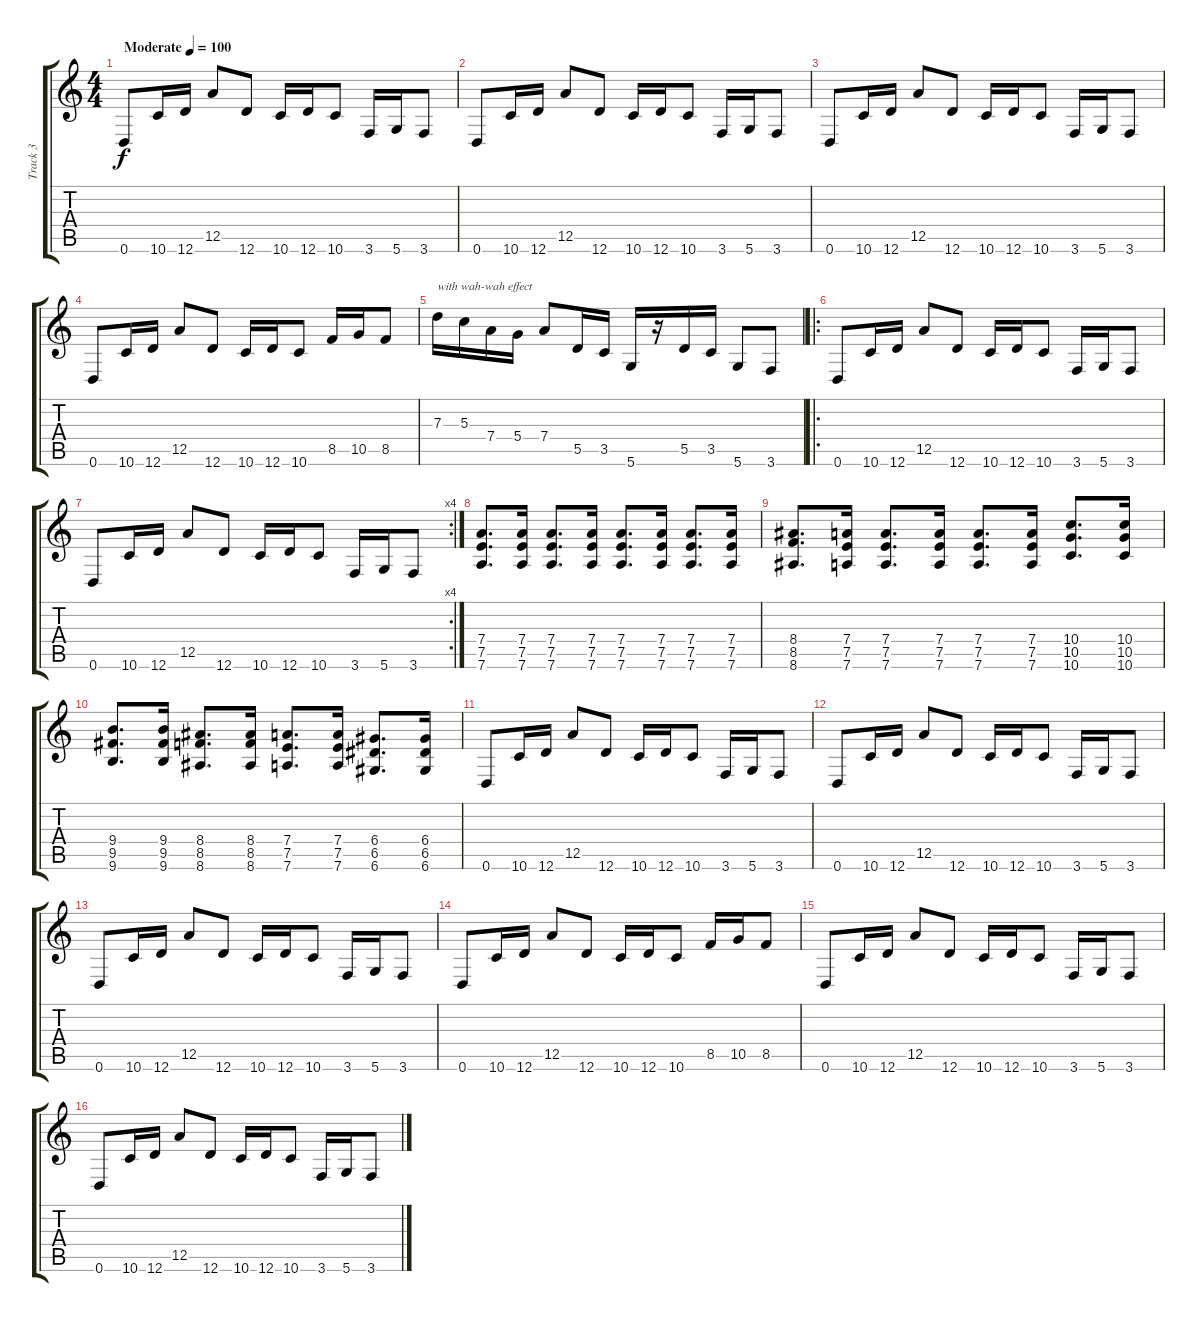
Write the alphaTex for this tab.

\track ("Track 3" "Track 3") {instrument overdrivenguitar}
\staff {score tabs}
\tuning (E4 B3 G3 D3 A2 D2) {hide}
\ts (4 4)
\tempo (100 "Moderate")
\clef g2
\ks c
0.6.8{dy f instrument overdrivenguitar} 10.6.16 12.6.16 12.5.8 12.6.8 10.6.16 12.6.16 10.6.8 3.6.16 5.6.16 3.6.8 |
0.6.8 10.6.16 12.6.16 12.5.8 12.6.8 10.6.16 12.6.16 10.6.8 3.6.16 5.6.16 3.6.8 |
0.6.8 10.6.16 12.6.16 12.5.8 12.6.8 10.6.16 12.6.16 10.6.8 3.6.16 5.6.16 3.6.8 |
0.6.8 10.6.16 12.6.16 12.5.8 12.6.8 10.6.16 12.6.16 10.6.8 8.5.16 10.5.16 8.5.8 |
7.3.16{txt "with wah-wah effect"} 5.3.16 7.4.16 5.4.16 7.4.8 5.5.16 3.5.16 5.6.16 r.16 5.5.16 3.5.16 5.6.8 3.6.8 |
\ro
0.6.8 10.6.16 12.6.16 12.5.8 12.6.8 10.6.16 12.6.16 10.6.8 3.6.16 5.6.16 3.6.8 |
\rc 4
0.6.8 10.6.16 12.6.16 12.5.8 12.6.8 10.6.16 12.6.16 10.6.8 3.6.16 5.6.16 3.6.8 |
(7.4 7.5 7.6).8{d} (7.4 7.5 7.6).16 (7.4 7.5 7.6).8{d} (7.4 7.5 7.6).16 (7.4 7.5 7.6).8{d} (7.4 7.5 7.6).16 (7.4 7.5 7.6).8{d} (7.4 7.5 7.6).16 |
(8.4 8.5 8.6).8{d} (7.4 7.5 7.6).16 (7.4 7.5 7.6).8{d} (7.4 7.5 7.6).16 (7.4 7.5 7.6).8{d} (7.4 7.5 7.6).16 (10.4 10.5 10.6).8{d} (10.4 10.5 10.6).16 |
(9.4 9.5 9.6).8{d} (9.4 9.5 9.6).16 (8.4 8.5 8.6).8{d} (8.4 8.5 8.6).16 (7.4 7.5 7.6).8{d} (7.4 7.5 7.6).16 (6.4 6.5 6.6).8{d} (6.4 6.5 6.6).16 |
0.6.8 10.6.16 12.6.16 12.5.8 12.6.8 10.6.16 12.6.16 10.6.8 3.6.16 5.6.16 3.6.8 |
0.6.8 10.6.16 12.6.16 12.5.8 12.6.8 10.6.16 12.6.16 10.6.8 3.6.16 5.6.16 3.6.8 |
0.6.8 10.6.16 12.6.16 12.5.8 12.6.8 10.6.16 12.6.16 10.6.8 3.6.16 5.6.16 3.6.8 |
0.6.8 10.6.16 12.6.16 12.5.8 12.6.8 10.6.16 12.6.16 10.6.8 8.5.16 10.5.16 8.5.8 |
0.6.8 10.6.16 12.6.16 12.5.8 12.6.8 10.6.16 12.6.16 10.6.8 3.6.16 5.6.16 3.6.8 |
0.6.8 10.6.16 12.6.16 12.5.8 12.6.8 10.6.16 12.6.16 10.6.8 3.6.16 5.6.16 3.6.8
